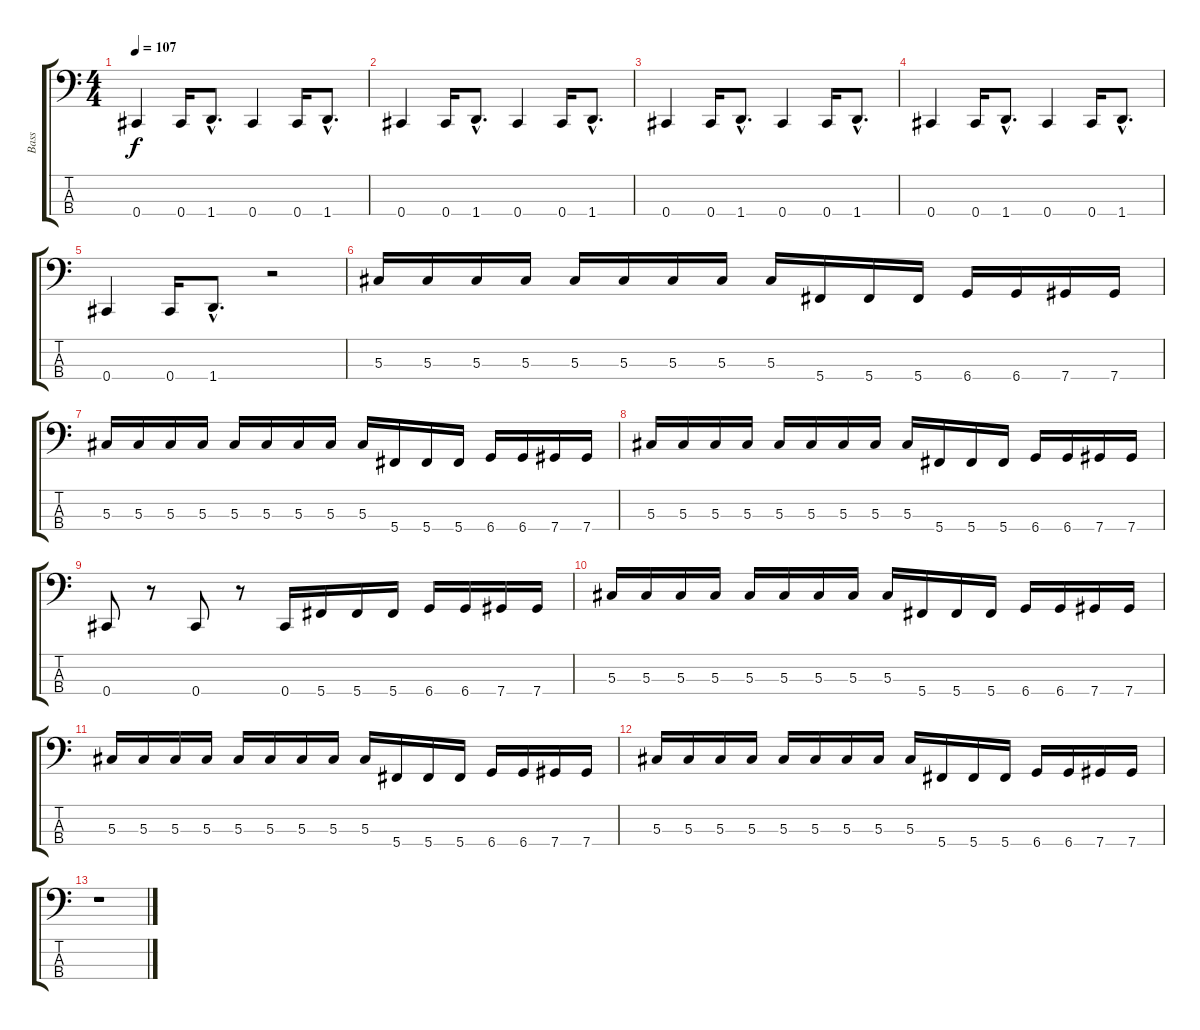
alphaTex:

\track ("Bass" "Bass") {instrument electricbassfinger}
\staff {score tabs}
\tuning (Gb2 Db2 Ab1 Db1) {hide}
\ts (4 4)
\tempo 107
\clef f4
\ks c
0.4.4{dy f} 0.4.16 1.4{hac}.8{d} 0.4.4 0.4.16 1.4{hac}.8{d} |
0.4.4 0.4.16 1.4{hac}.8{d} 0.4.4 0.4.16 1.4{hac}.8{d} |
0.4.4 0.4.16 1.4{hac}.8{d} 0.4.4 0.4.16 1.4{hac}.8{d} |
0.4.4 0.4.16 1.4{hac}.8{d} 0.4.4 0.4.16 1.4{hac}.8{d} |
0.4.4 0.4.16 1.4{hac}.8{d} r.2 |
5.3.16 5.3.16 5.3.16 5.3.16 5.3.16 5.3.16 5.3.16 5.3.16 5.3.16 5.4.16 5.4.16 5.4.16 6.4.16 6.4.16 7.4.16 7.4.16 |
5.3.16 5.3.16 5.3.16 5.3.16 5.3.16 5.3.16 5.3.16 5.3.16 5.3.16 5.4.16 5.4.16 5.4.16 6.4.16 6.4.16 7.4.16 7.4.16 |
5.3.16 5.3.16 5.3.16 5.3.16 5.3.16 5.3.16 5.3.16 5.3.16 5.3.16 5.4.16 5.4.16 5.4.16 6.4.16 6.4.16 7.4.16 7.4.16 |
0.4.8 r.8 0.4.8 r.8 0.4.16 5.4.16 5.4.16 5.4.16 6.4.16 6.4.16 7.4.16 7.4.16 |
5.3.16 5.3.16 5.3.16 5.3.16 5.3.16 5.3.16 5.3.16 5.3.16 5.3.16 5.4.16 5.4.16 5.4.16 6.4.16 6.4.16 7.4.16 7.4.16 |
5.3.16 5.3.16 5.3.16 5.3.16 5.3.16 5.3.16 5.3.16 5.3.16 5.3.16 5.4.16 5.4.16 5.4.16 6.4.16 6.4.16 7.4.16 7.4.16 |
5.3.16 5.3.16 5.3.16 5.3.16 5.3.16 5.3.16 5.3.16 5.3.16 5.3.16 5.4.16 5.4.16 5.4.16 6.4.16 6.4.16 7.4.16 7.4.16 |
r.1
